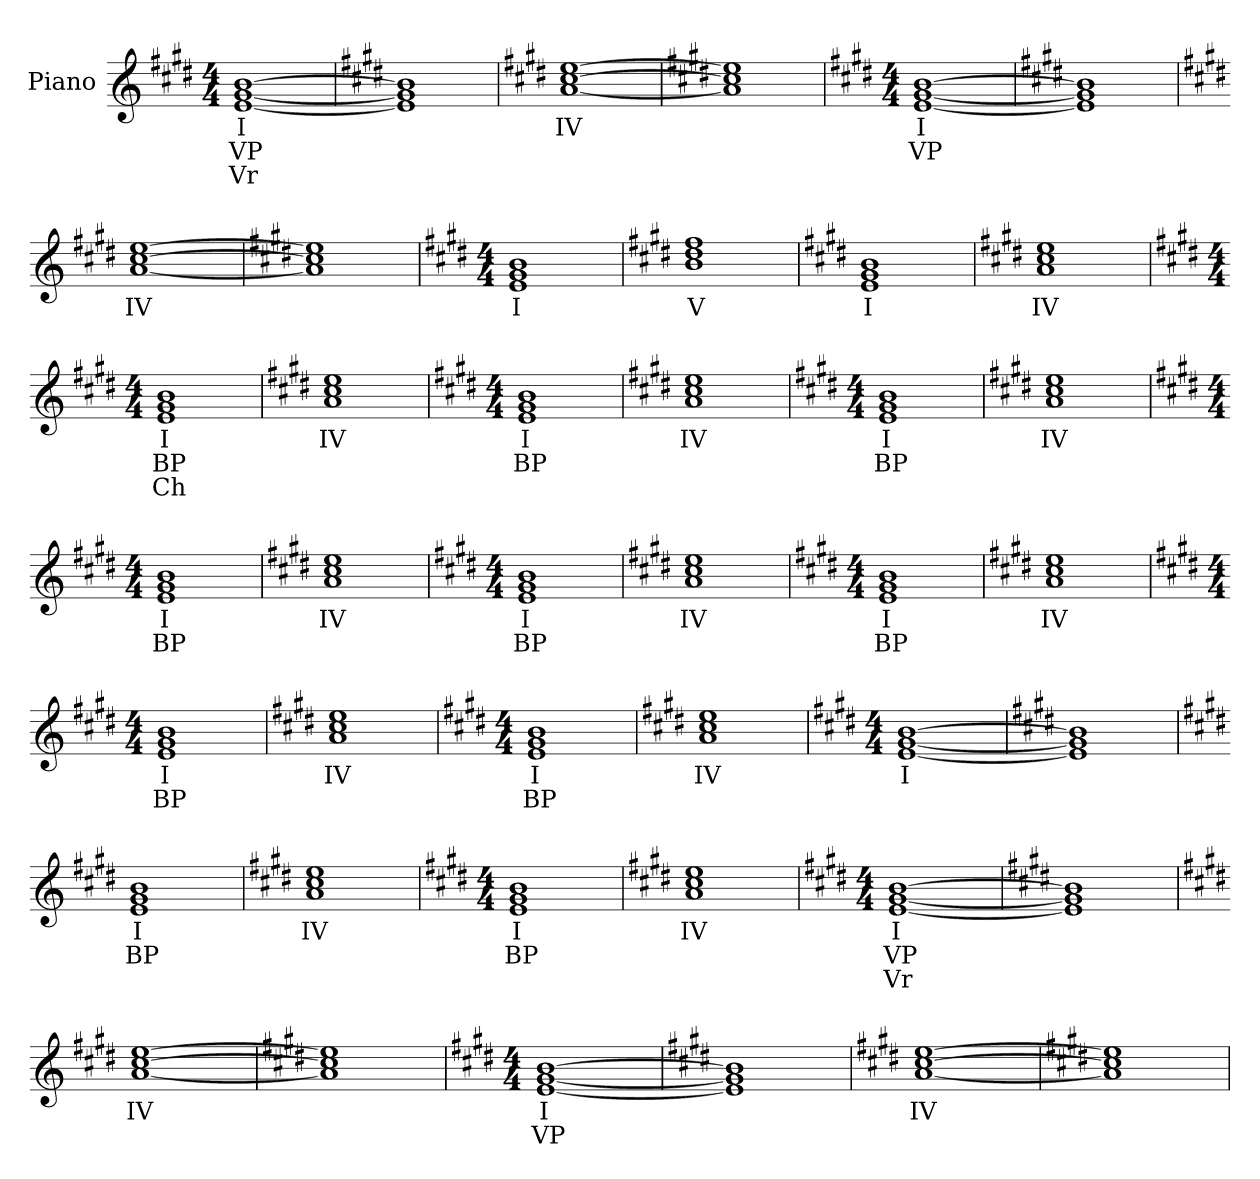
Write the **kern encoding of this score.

**kern	**text	**text	**text
*part1	*part1	*part1	*part1
*staff1	*staff1	*staff1	*staff1
*I"Piano	*	*	*
*I'Pno	*	*	*
*k[f#c#g#d#]	*	*	*
*E:	*	*	*
*M4/4	*	*	*
=	=	=	=
[1e [1g# [1b	I	VP	Vr
=	=	=	=
*k[f#c#g#d#]	*	*	*
*E:	*	*	*
1e] 1g#] 1b]	.	.	.
=	=	=	=
*k[f#c#g#d#]	*	*	*
*E:	*	*	*
[1a [1cc# [1ee	IV	.	.
=	=	=	=
*k[f#c#g#d#]	*	*	*
*E:	*	*	*
1a] 1cc#] 1ee]	.	.	.
=	=	=	=
*k[f#c#g#d#]	*	*	*
*E:	*	*	*
*M4/4	*	*	*
[1e [1g# [1b	I	VP	.
=	=	=	=
*k[f#c#g#d#]	*	*	*
*E:	*	*	*
1e] 1g#] 1b]	.	.	.
=	=	=	=
*k[f#c#g#d#]	*	*	*
*E:	*	*	*
[1a [1cc# [1ee	IV	.	.
=	=	=	=
*k[f#c#g#d#]	*	*	*
*E:	*	*	*
1a] 1cc#] 1ee]	.	.	.
=	=	=	=
*k[f#c#g#d#]	*	*	*
*E:	*	*	*
*M4/4	*	*	*
1e 1g# 1b	I	.	.
=	=	=	=
*k[f#c#g#d#]	*	*	*
*E:	*	*	*
1b 1dd# 1ff#	V	.	.
=	=	=	=
*k[f#c#g#d#]	*	*	*
*E:	*	*	*
1e 1g# 1b	I	.	.
=	=	=	=
*k[f#c#g#d#]	*	*	*
*E:	*	*	*
1a 1cc# 1ee	IV	.	.
=	=	=	=
*k[f#c#g#d#]	*	*	*
*E:	*	*	*
*M4/4	*	*	*
1e 1g# 1b	I	BP	Ch
=	=	=	=
*k[f#c#g#d#]	*	*	*
*E:	*	*	*
1a 1cc# 1ee	IV	.	.
=	=	=	=
*k[f#c#g#d#]	*	*	*
*E:	*	*	*
*M4/4	*	*	*
1e 1g# 1b	I	BP	.
=	=	=	=
*k[f#c#g#d#]	*	*	*
*E:	*	*	*
1a 1cc# 1ee	IV	.	.
=	=	=	=
*k[f#c#g#d#]	*	*	*
*E:	*	*	*
*M4/4	*	*	*
1e 1g# 1b	I	BP	.
=	=	=	=
*k[f#c#g#d#]	*	*	*
*E:	*	*	*
1a 1cc# 1ee	IV	.	.
=	=	=	=
*k[f#c#g#d#]	*	*	*
*E:	*	*	*
*M4/4	*	*	*
1e 1g# 1b	I	BP	.
=	=	=	=
*k[f#c#g#d#]	*	*	*
*E:	*	*	*
1a 1cc# 1ee	IV	.	.
=	=	=	=
*k[f#c#g#d#]	*	*	*
*E:	*	*	*
*M4/4	*	*	*
1e 1g# 1b	I	BP	.
=	=	=	=
*k[f#c#g#d#]	*	*	*
*E:	*	*	*
1a 1cc# 1ee	IV	.	.
=	=	=	=
*k[f#c#g#d#]	*	*	*
*E:	*	*	*
*M4/4	*	*	*
1e 1g# 1b	I	BP	.
=	=	=	=
*k[f#c#g#d#]	*	*	*
*E:	*	*	*
1a 1cc# 1ee	IV	.	.
=	=	=	=
*k[f#c#g#d#]	*	*	*
*E:	*	*	*
*M4/4	*	*	*
1e 1g# 1b	I	BP	.
=	=	=	=
*k[f#c#g#d#]	*	*	*
*E:	*	*	*
1a 1cc# 1ee	IV	.	.
=	=	=	=
*k[f#c#g#d#]	*	*	*
*E:	*	*	*
*M4/4	*	*	*
1e 1g# 1b	I	BP	.
=	=	=	=
*k[f#c#g#d#]	*	*	*
*E:	*	*	*
1a 1cc# 1ee	IV	.	.
=	=	=	=
*k[f#c#g#d#]	*	*	*
*E:	*	*	*
*M4/4	*	*	*
[1e [1g# [1b	I	.	.
=	=	=	=
*k[f#c#g#d#]	*	*	*
*E:	*	*	*
1e] 1g#] 1b]	.	.	.
=	=	=	=
*k[f#c#g#d#]	*	*	*
*E:	*	*	*
1e 1g# 1b	I	BP	.
=	=	=	=
*k[f#c#g#d#]	*	*	*
*E:	*	*	*
1a 1cc# 1ee	IV	.	.
=	=	=	=
*k[f#c#g#d#]	*	*	*
*E:	*	*	*
*M4/4	*	*	*
1e 1g# 1b	I	BP	.
=	=	=	=
*k[f#c#g#d#]	*	*	*
*E:	*	*	*
1a 1cc# 1ee	IV	.	.
=	=	=	=
*k[f#c#g#d#]	*	*	*
*E:	*	*	*
*M4/4	*	*	*
[1e [1g# [1b	I	VP	Vr
=	=	=	=
*k[f#c#g#d#]	*	*	*
*E:	*	*	*
1e] 1g#] 1b]	.	.	.
=	=	=	=
*k[f#c#g#d#]	*	*	*
*E:	*	*	*
[1a [1cc# [1ee	IV	.	.
=	=	=	=
*k[f#c#g#d#]	*	*	*
*E:	*	*	*
1a] 1cc#] 1ee]	.	.	.
=	=	=	=
*k[f#c#g#d#]	*	*	*
*E:	*	*	*
*M4/4	*	*	*
[1e [1g# [1b	I	VP	.
=	=	=	=
*k[f#c#g#d#]	*	*	*
*E:	*	*	*
1e] 1g#] 1b]	.	.	.
=	=	=	=
*k[f#c#g#d#]	*	*	*
*E:	*	*	*
[1a [1cc# [1ee	IV	.	.
=	=	=	=
*k[f#c#g#d#]	*	*	*
*E:	*	*	*
1a] 1cc#] 1ee]	.	.	.
=	=	=	=
*-	*-	*-	*-
